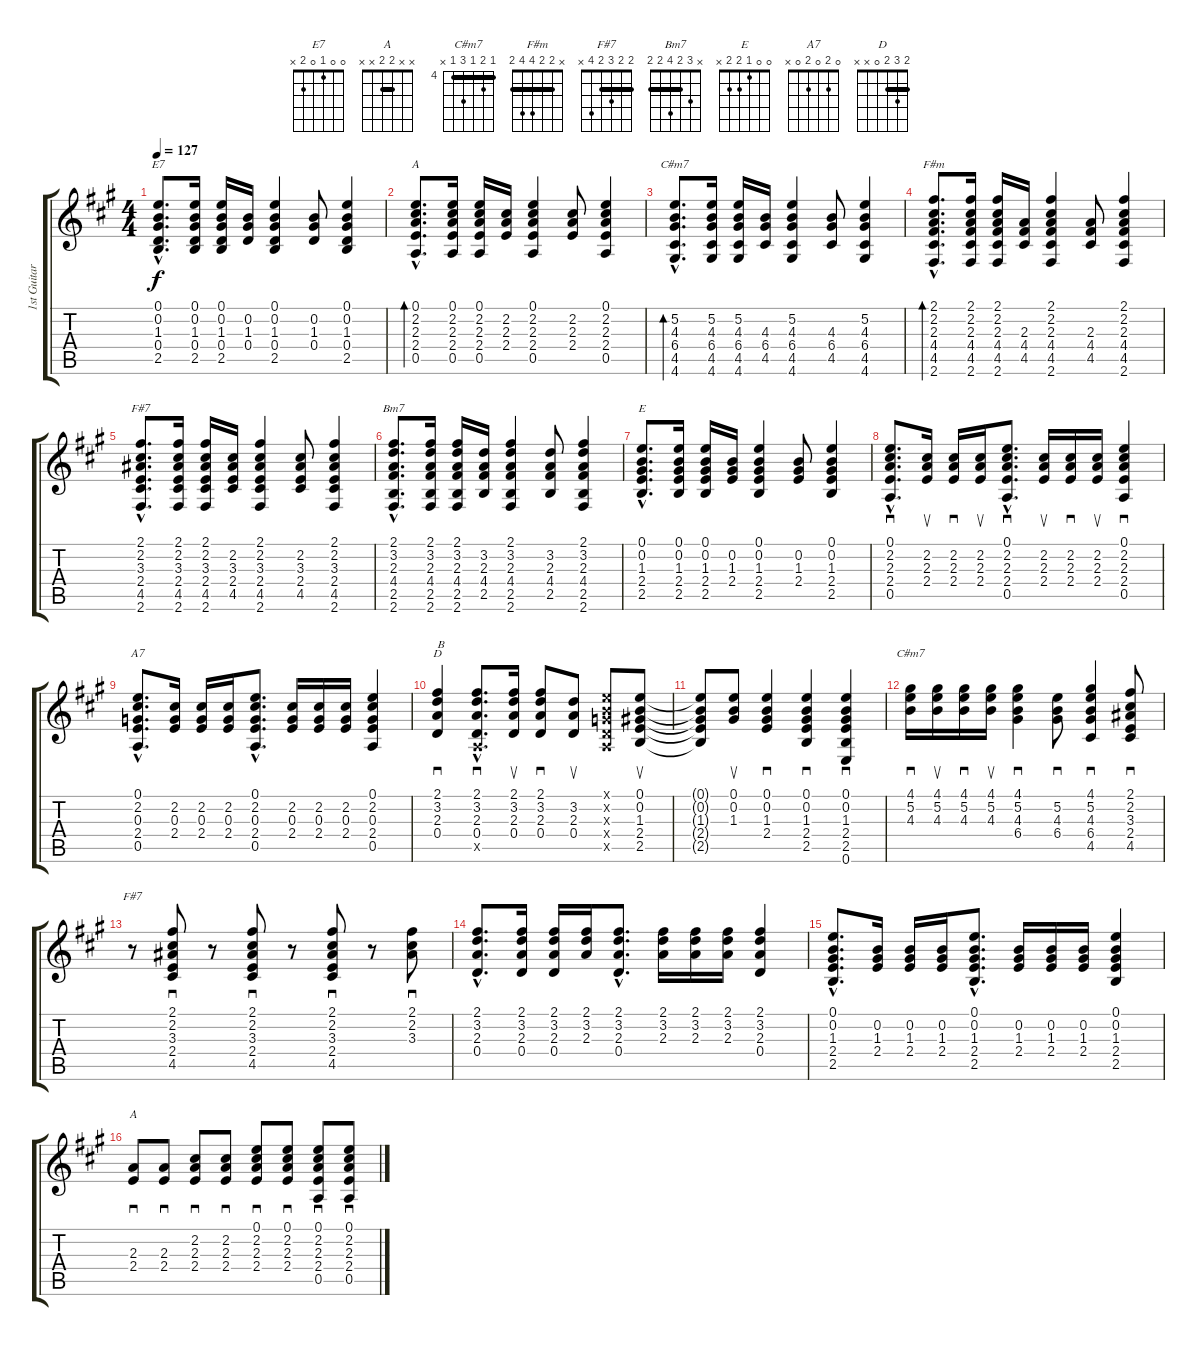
\track ("1st Guitar" "1st Guitar") {instrument acousticguitarnylon}
\staff {score tabs}
\tuning (E4 B3 G3 D3 A2 E2) {hide}
\chord ("E7" 0 0 1 0 2 x)
\chord ("A" 0 2 2 2 0 x)
\chord ("C#m7" x 5 4 6 4 4) {firstfret 4 barre 4}
\chord ("F#m" x 2 2 4 4 2) {barre 2}
\chord ("F#7" 2 2 3 2 4 2) {barre 2}
\chord ("Bm7" x 3 2 4 2 2) {barre 2}
\chord ("E" 0 0 1 2 2 x)
\chord ("A7" 0 2 0 2 0 x)
\chord ("D" 2 3 2 0 x x) {barre 2}
\chord ("C#m7" 4 5 4 6 4 x) {firstfret 4 barre 4}
\chord ("F#7" 2 2 3 2 4 x) {barre 2}
\chord ("A" x x 2 2 x x) {barre 2}
\ts (4 4)
\tempo 127
\clef g2
\ks a
(0.1{hac} 0.2 1.3{hac} 0.4{hac} 2.5{hac}).8{d ch "E7" dy f} (0.1 0.2 1.3 0.4 2.5).16 (0.1 0.2 1.3 0.4 2.5).16 (0.2 1.3 0.4).16 (0.1 0.2 1.3 0.4 2.5).4 (0.2 1.3 0.4).8 (0.1 0.2 1.3 0.4 2.5).4 |
(0.1{hac} 2.2 2.3{hac} 2.4{hac} 0.5{hac}).8{d bd 60 ch "A"} (0.1 2.2 2.3 2.4 0.5).16 (0.1 2.2 2.3 2.4 0.5).16 (2.2 2.3 2.4).16 (0.1 2.2 2.3 2.4 0.5).4 (2.2 2.3 2.4).8 (0.1 2.2 2.3 2.4 0.5).4 |
(5.2 4.3{hac} 6.4{hac} 4.5{hac} 4.6{hac}).8{d bd 60 ch "C#m7"} (5.2 4.3 6.4 4.5 4.6).16 (5.2 4.3 6.4 4.5 4.6).16 (4.3 6.4 4.5).16 (5.2 4.3 6.4 4.5 4.6).4 (4.3 6.4 4.5).8 (5.2 4.3 6.4 4.5 4.6).4 |
(2.1{hac} 2.2 2.3{hac} 4.4{hac} 4.5{hac} 2.6{hac}).8{d bd 30 ch "F#m"} (2.1 2.2 2.3 4.4 4.5 2.6).16 (2.1 2.2 2.3 4.4 4.5 2.6).16 (2.3 4.4 4.5).16 (2.1 2.2 2.3 4.4 4.5 2.6).4 (2.3 4.4 4.5).8 (2.1 2.2 2.3 4.4 4.5 2.6).4 |
(2.1{hac} 2.2 3.3{hac} 2.4{hac} 4.5{hac} 2.6{hac}).8{d ch "F#7"} (2.1 2.2 3.3 2.4 4.5 2.6).16 (2.1 2.2 3.3 2.4 4.5 2.6).16 (2.2 3.3 2.4 4.5).16 (2.1 2.2 3.3 2.4 4.5 2.6).4 (2.2 3.3 2.4 4.5).8 (2.1 2.2 3.3 2.4 4.5 2.6).4 |
(2.1{hac} 3.2 2.3{hac} 4.4{hac} 2.5{hac} 2.6{hac}).8{d ch "Bm7"} (2.1 3.2 2.3 4.4 2.5 2.6).16 (2.1 3.2 2.3 4.4 2.5 2.6).16 (3.2 2.3 4.4 2.5).16 (2.1 3.2 2.3 4.4 2.5 2.6).4 (3.2 2.3 4.4 2.5).8 (2.1 3.2 2.3 4.4 2.5 2.6).4 |
(0.1{hac} 0.2 1.3{hac} 2.4{hac} 2.5{hac}).8{d ch "E"} (0.1 0.2 1.3 2.4 2.5).16 (0.1 0.2 1.3 2.4 2.5).16 (0.2 1.3 2.4).16 (0.1 0.2 1.3 2.4 2.5).4 (0.2 1.3 2.4).8 (0.1 0.2 1.3 2.4 2.5).4 |
(0.1{hac} 2.2 2.3{hac} 2.4{hac} 0.5{hac}).8{d sd} (2.2 2.3 2.4).16{su} (2.2 2.3 2.4).16{sd} (2.2 2.3 2.4).16{su} (0.1{hac} 2.2{hac} 2.3{hac} 2.4{hac} 0.5{hac}).8{d sd} (2.2 2.3 2.4).16{su} (2.2 2.3 2.4).16{sd} (2.2 2.3 2.4).16{su} (0.1 2.2 2.3 2.4 0.5).4{sd} |
(0.1{hac} 2.2 0.3{hac} 2.4{hac} 0.5{hac}).8{d ch "A7"} (2.2 0.3 2.4).16 (2.2 0.3 2.4).16 (2.2 0.3 2.4).16 (0.1{hac} 2.2{hac} 0.3{hac} 2.4{hac} 0.5{hac}).8{d} (2.2 0.3 2.4).16 (2.2 0.3 2.4).16 (2.2 0.3 2.4).16 (0.1 2.2 0.3 2.4 0.5).4 |
(2.1 3.2 2.3 0.4).4{sd ch "D" txt "B"} (2.1{hac} 3.2{hac} 2.3{hac} 0.4{hac} 0.5{hac x}).8{d sd} (2.1 3.2 2.3 0.4).16{su} (2.1 3.2 2.3 0.4).8{sd} (3.2 2.3 0.4).8{su} (0.1{x} 0.2{x} 0.3{x} 0.4{x} 0.5{x}).8 (0.1 0.2 1.3 2.4 2.5).8{su} |
(0.1{t} 0.2{t} 1.3{t} 2.4{t} 2.5{t}).8 (0.1 0.2 1.3).8{su} (0.1 0.2 1.3 2.4).4{sd} (0.1 0.2 1.3 2.4 2.5).4{sd} (0.1 0.2 1.3 2.4 2.5 0.6).4{sd} |
(4.1 5.2 4.3).16{sd ch "C#m7"} (4.1 5.2 4.3).16{su} (4.1 5.2 4.3).16{sd} (4.1 5.2 4.3).16{su} (4.1 5.2 4.3 6.4).4{sd} (5.2 4.3 6.4).8{sd} (4.1 5.2 4.3 6.4 4.5).4{sd} (2.1 2.2 3.3 2.4 4.5).8{sd} |
r.8{ch "F#7"} (2.1 2.2 3.3 2.4 4.5).8{sd} r.8 (2.1 2.2 3.3 2.4 4.5).8{sd} r.8 (2.1 2.2 3.3 2.4 4.5).8{sd} r.8 (2.1 2.2 3.3).8{sd} |
(2.1{hac} 3.2 2.3{hac} 0.4{hac}).8{d} (2.1 3.2 2.3 0.4).16 (2.1 3.2 2.3 0.4).16 (2.1 3.2 2.3).16 (2.1{hac} 3.2{hac} 2.3{hac} 0.4{hac}).8{d} (2.1 3.2 2.3).16 (2.1 3.2 2.3).16 (2.1 3.2 2.3).16 (2.1 3.2 2.3 0.4).4 |
(0.1{hac} 0.2 1.3{hac} 2.4{hac} 2.5{hac}).8{d} (0.2 1.3 2.4).16 (0.2 1.3 2.4).16 (0.2 1.3 2.4).16 (0.1{hac} 0.2{hac} 1.3{hac} 2.4{hac} 2.5{hac}).8{d} (0.2 1.3 2.4).16 (0.2 1.3 2.4).16 (0.2 1.3 2.4).16 (0.1 0.2 1.3 2.4 2.5).4 |
(2.3 2.4).8{sd ch "A"} (2.3 2.4).8{sd} (2.2 2.3 2.4).8{sd} (2.2 2.3 2.4).8{sd} (0.1 2.2 2.3 2.4).8{sd} (0.1 2.2 2.3 2.4).8{sd} (0.1 2.2 2.3 2.4 0.5).8{sd} (0.1 2.2 2.3 2.4 0.5).8{sd}
